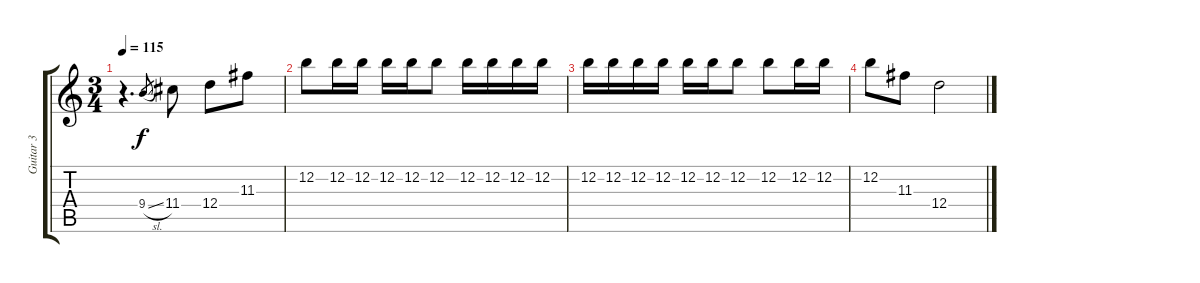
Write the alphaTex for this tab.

\track ("Guitar 3" "Guitar 3") {instrument acousticguitarsteel}
\staff {score tabs}
\tuning (E4 B3 G3 D3 A2 E2) {hide}
\ts (3 4)
\tempo 115
\clef g2
\ks c
r.4{d dy f} 9.4{sl}.8{gr} 11.4.8 12.4.8 11.3.8 |
12.2.8 12.2.16 12.2.16 12.2.16 12.2.16 12.2.8 12.2.16 12.2.16 12.2.16 12.2.16 |
12.2.16 12.2.16 12.2.16 12.2.16 12.2.16 12.2.16 12.2.8 12.2.8 12.2.16 12.2.16 |
12.2.8 11.3.8 12.4.2
